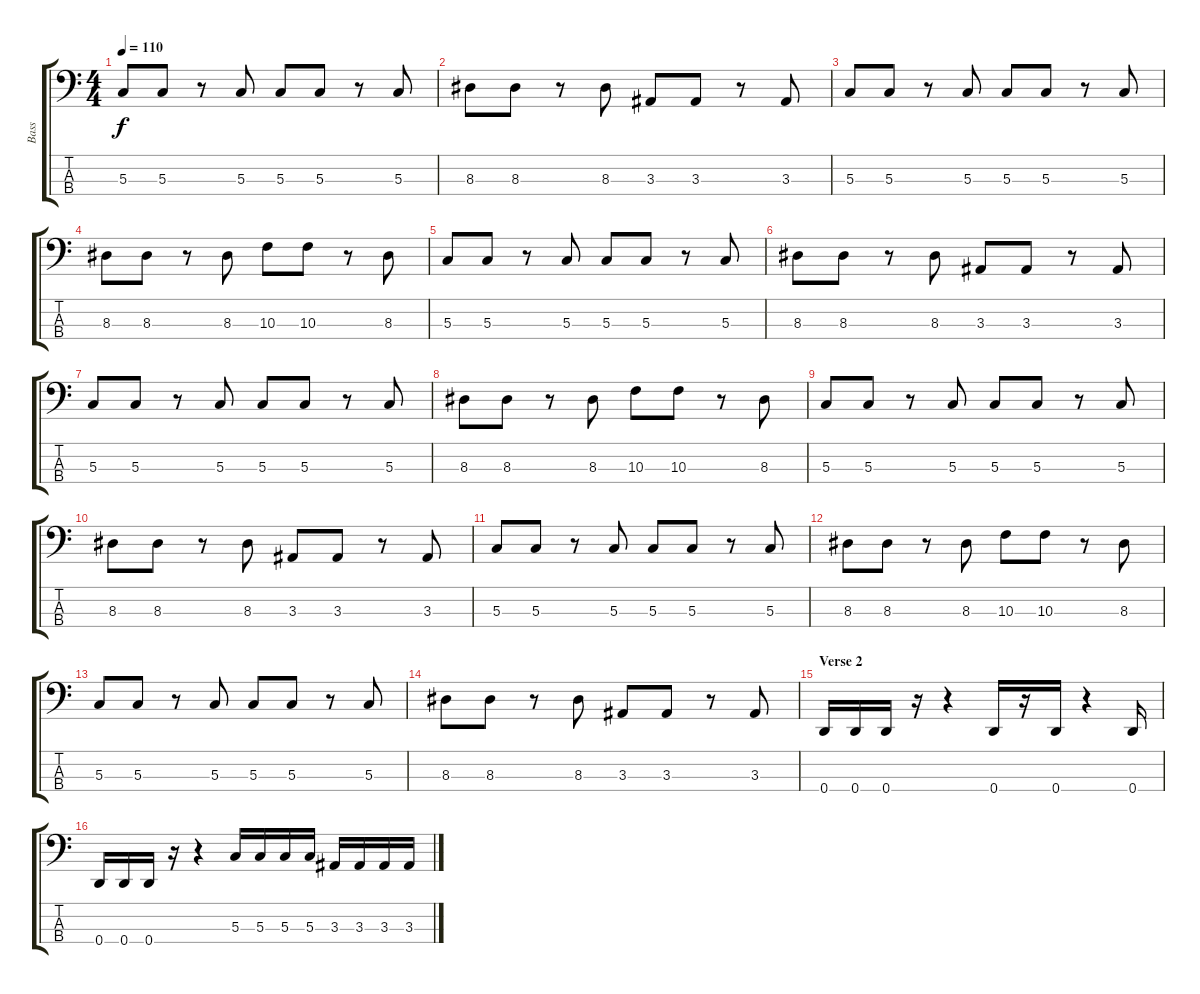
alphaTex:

\track ("Bass" "Bass") {instrument electricbassfinger}
\staff {score tabs}
\tuning (F2 C2 G1 D1) {hide}
\ts (4 4)
\tempo 110
\clef f4
\ks c
5.3.8{dy f} 5.3.8 r.8 5.3.8 5.3.8 5.3.8 r.8 5.3.8 |
8.3.8 8.3.8 r.8 8.3.8 3.3.8 3.3.8 r.8 3.3.8 |
5.3.8 5.3.8 r.8 5.3.8 5.3.8 5.3.8 r.8 5.3.8 |
8.3.8 8.3.8 r.8 8.3.8 10.3.8 10.3.8 r.8 8.3.8 |
5.3.8 5.3.8 r.8 5.3.8 5.3.8 5.3.8 r.8 5.3.8 |
8.3.8 8.3.8 r.8 8.3.8 3.3.8 3.3.8 r.8 3.3.8 |
5.3.8 5.3.8 r.8 5.3.8 5.3.8 5.3.8 r.8 5.3.8 |
8.3.8 8.3.8 r.8 8.3.8 10.3.8 10.3.8 r.8 8.3.8 |
5.3.8 5.3.8 r.8 5.3.8 5.3.8 5.3.8 r.8 5.3.8 |
8.3.8 8.3.8 r.8 8.3.8 3.3.8 3.3.8 r.8 3.3.8 |
5.3.8 5.3.8 r.8 5.3.8 5.3.8 5.3.8 r.8 5.3.8 |
8.3.8 8.3.8 r.8 8.3.8 10.3.8 10.3.8 r.8 8.3.8 |
5.3.8 5.3.8 r.8 5.3.8 5.3.8 5.3.8 r.8 5.3.8 |
8.3.8 8.3.8 r.8 8.3.8 3.3.8 3.3.8 r.8 3.3.8 |
\section ("" "Verse 2")
0.4.16 0.4.16 0.4.16 r.16 r.4 0.4.16 r.16 0.4.16 r.4 0.4.16 |
0.4.16 0.4.16 0.4.16 r.16 r.4 5.3.16 5.3.16 5.3.16 5.3.16 3.3.16 3.3.16 3.3.16 3.3.16
